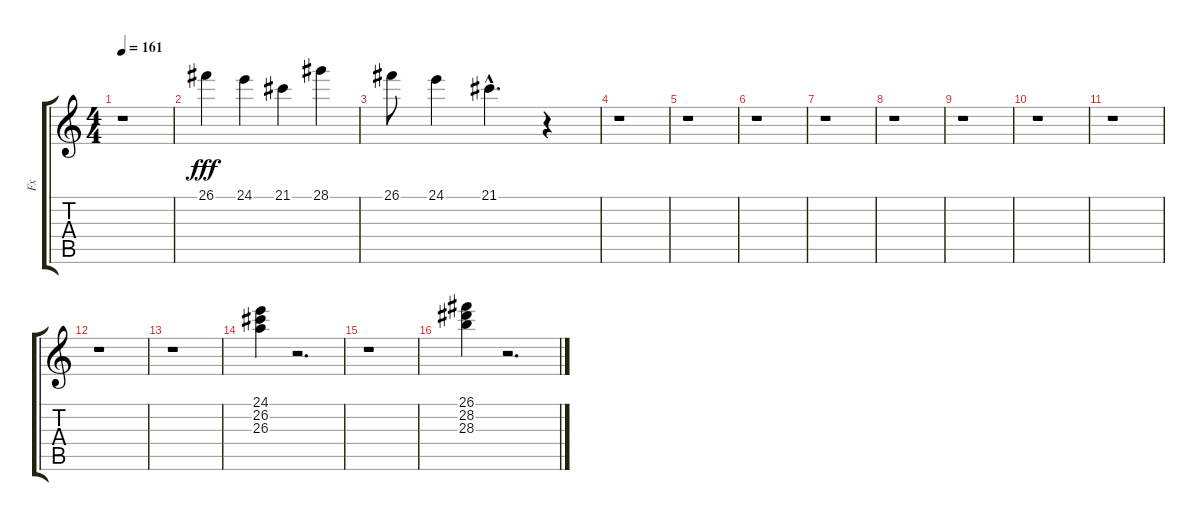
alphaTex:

\track ("Fx" "Fx") {instrument fx5brightness}
\staff {score tabs}
\tuning (E4 B3 G3 D3 A2 E2) {hide}
\ts (4 4)
\tempo 161
\clef g2
\ks c
r.1{dy fff} |
26.1.4 24.1.4 21.1.4 28.1.4 |
26.1.8 24.1.4 21.1{hac}.4{d} r.4 |
r.1 |
r.1 |
r.1 |
r.1 |
r.1 |
r.1 |
r.1 |
r.1 |
r.1 |
r.1 |
(24.1 26.2 26.3).4 r.2{d} |
r.1 |
(26.1 28.2 28.3).4 r.2{d}
